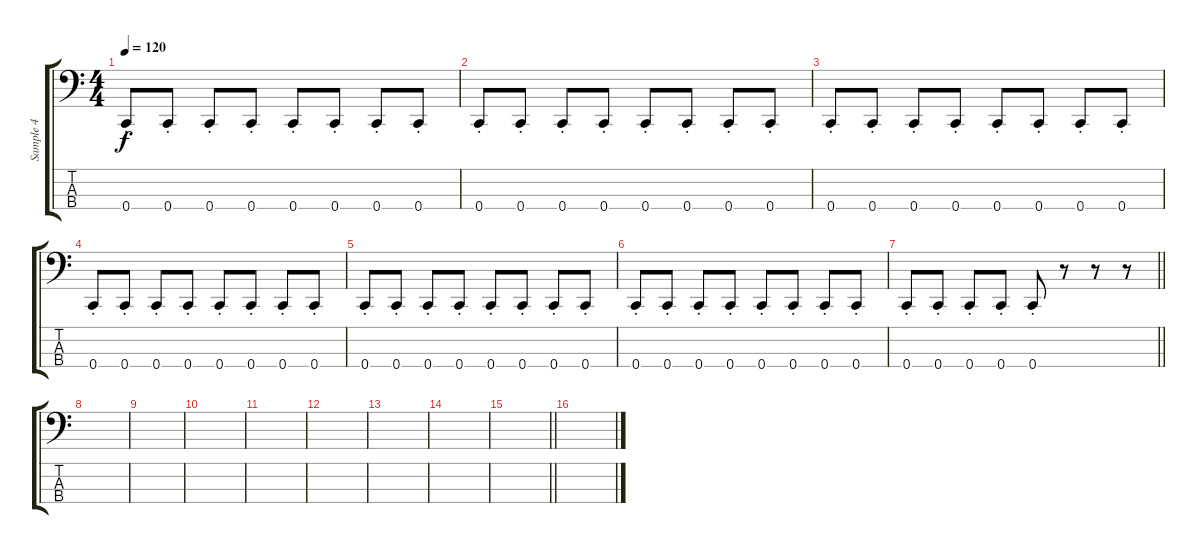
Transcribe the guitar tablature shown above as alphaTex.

\track ("Sample 4" "Sample 4") {instrument synthbass1}
\staff {score tabs}
\tuning (F2 C2 G1 C1) {hide}
\ts (4 4)
\tempo 120
\clef f4
\ks c
0.4{st}.8{dy f} 0.4{st}.8 0.4{st}.8 0.4{st}.8 0.4{st}.8 0.4{st}.8 0.4{st}.8 0.4{st}.8 |
0.4{st}.8 0.4{st}.8 0.4{st}.8 0.4{st}.8 0.4{st}.8 0.4{st}.8 0.4{st}.8 0.4{st}.8 |
0.4{st}.8 0.4{st}.8 0.4{st}.8 0.4{st}.8 0.4{st}.8 0.4{st}.8 0.4{st}.8 0.4{st}.8 |
0.4{st}.8 0.4{st}.8 0.4{st}.8 0.4{st}.8 0.4{st}.8 0.4{st}.8 0.4{st}.8 0.4{st}.8 |
0.4{st}.8 0.4{st}.8 0.4{st}.8 0.4{st}.8 0.4{st}.8 0.4{st}.8 0.4{st}.8 0.4{st}.8 |
0.4{st}.8 0.4{st}.8 0.4{st}.8 0.4{st}.8 0.4{st}.8 0.4{st}.8 0.4{st}.8 0.4{st}.8 |
\barLineRight lightlight
0.4{st}.8 0.4{st}.8 0.4{st}.8 0.4{st}.8 0.4{st}.8 r.8 r.8 r.8 |
\section ("" " ")
|
|
|
|
|
|
|
\barLineRight lightlight
|
\section ("" " ")
